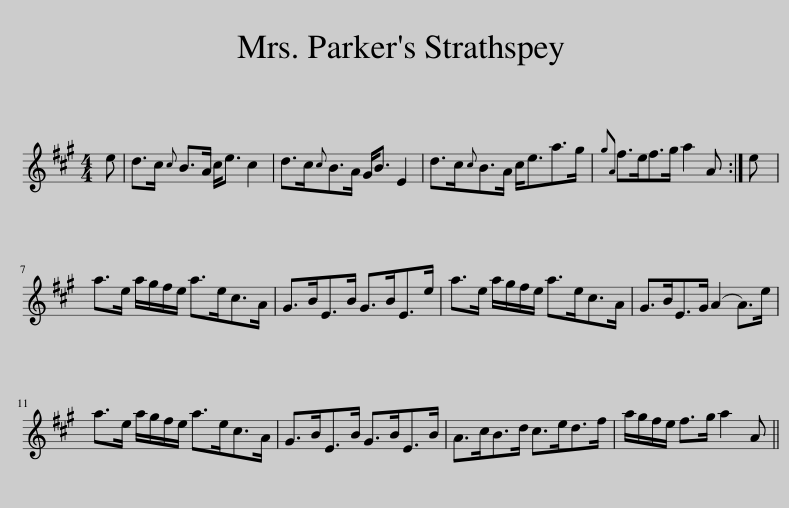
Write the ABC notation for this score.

X:1
L:1/8
M:4/4
I:linebreak $
K:A
V:1 treble
V:1
 e | d>c{c} B>A c<e c2 | d>c{c}B>A G<B E2 | d>c{c}B>A c<ea>g |{gA} f>ef>g a2 A :| %5
 e |$ a>e a/g/f/e/ a>ec>A | G>BE>B G>BE>e | a>e a/g/f/e/ a>ec>A | G>BE>G (A2 A>)e |$ %10
 a>e a/g/f/e/ a>ec>A | G>BE>B G>BE>B | A>cB>d c>ed>f | a/g/f/e/ f>g a2 A || %14
